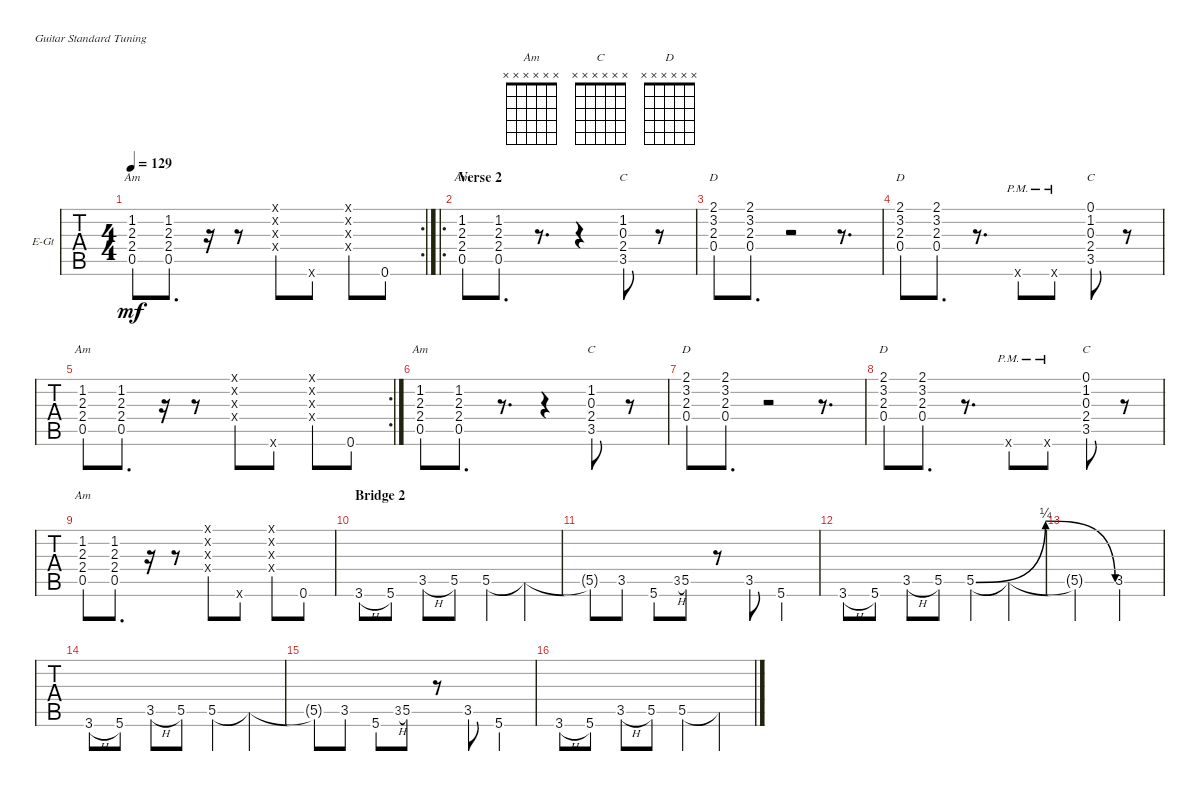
\bracketExtendMode groupsimilarinstruments
\firstSystemTrackNameOrientation horizontal
\otherSystemsTrackNameOrientation horizontal
\track ("Guitar II" "E-Gt") {instrument overdrivenguitar}
\staff {tabs}
\tuning (E4 B3 G3 D3 A2 E2)
\chord ("Am" x x x x x x)
\chord ("C" x x x x x x)
\chord ("D" x x x x x x)
\rc 2
\ts (4 4)
\tempo 129
\clef g2
\ks c
(2.3 2.4 0.5 1.2).8{ch "Am" dy mf} (2.3 2.4 0.5 1.2).8{d} r.16 r.8 (0.4{x} 0.3{x} 0.2{x} 0.1{x}).8 0.6{x}.8 (0.4{x} 0.3{x} 0.2{x} 0.1{x}).8 0.6.8 |
\ro
\section ("" "Verse 2")
(2.3 2.4 0.5 1.2).8{ch "Am"} (2.3 2.4 0.5 1.2).8{d} r.8{d} r.4 (1.2 0.3 2.4 3.5).8{ch "C"} r.8 |
(2.1 3.2 2.3 0.4).8{ch "D"} (2.1 3.2 2.3 0.4).8{d} r.2 r.8{d} |
(2.1 3.2 2.3 0.4).8{ch "D"} (2.1 3.2 2.3 0.4).8{d} r.8{d} 0.6{pm x}.8 0.6{pm x}.8 (3.5 0.3 1.2 0.1 2.4).8{ch "C"} r.8 |
\rc 2
(2.3 2.4 0.5 1.2).8{ch "Am"} (2.3 2.4 0.5 1.2).8{d} r.16 r.8 (0.4{x} 0.3{x} 0.2{x} 0.1{x}).8 0.6{x}.8 (0.4{x} 0.3{x} 0.2{x} 0.1{x}).8 0.6.8 |
(2.3 2.4 0.5 1.2).8{ch "Am"} (2.3 2.4 0.5 1.2).8{d} r.8{d} r.4 (1.2 0.3 2.4 3.5).8{ch "C"} r.8 |
(2.1 3.2 2.3 0.4).8{ch "D"} (2.1 3.2 2.3 0.4).8{d} r.2 r.8{d} |
(2.1 3.2 2.3 0.4).8{ch "D"} (2.1 3.2 2.3 0.4).8{d} r.8{d} 0.6{pm x}.8 0.6{pm x}.8 (3.5 0.3 1.2 0.1 2.4).8{ch "C"} r.8 |
(2.3 2.4 0.5 1.2).8{ch "Am"} (2.3 2.4 0.5 1.2).8{d} r.16 r.8 (0.4{x} 0.3{x} 0.2{x} 0.1{x}).8 0.6{x}.8 (0.4{x} 0.3{x} 0.2{x} 0.1{x}).8 0.6.8 |
\section ("" "Bridge 2")
3.6{h}.8 5.6.8 3.5{h}.8 5.5.8 5.5.4 5.5{t}.4 |
5.5{t}.8 3.5.8 5.6.8 3.5{h}.8{gr} 5.5.8 r.8 3.5.8 5.6.4 |
3.6{h}.8 5.6.8 3.5{h}.8 5.5.8 5.5{be (bendrelease 0 0 9.6 1 13.2 1 18.599999999999998 0)}.4 5.5{t}.4 |
5.5{t}.2 3.5.2 |
3.6{h}.8 5.6.8 3.5{h}.8 5.5.8 5.5.4 5.5{t}.4 |
5.5{t}.8 3.5.8 5.6.8 3.5{h}.8{gr} 5.5.8 r.8 3.5.8 5.6.4 |
3.6{h}.8 5.6.8 3.5{h}.8 5.5.8 5.5.4 5.5{t}.4
